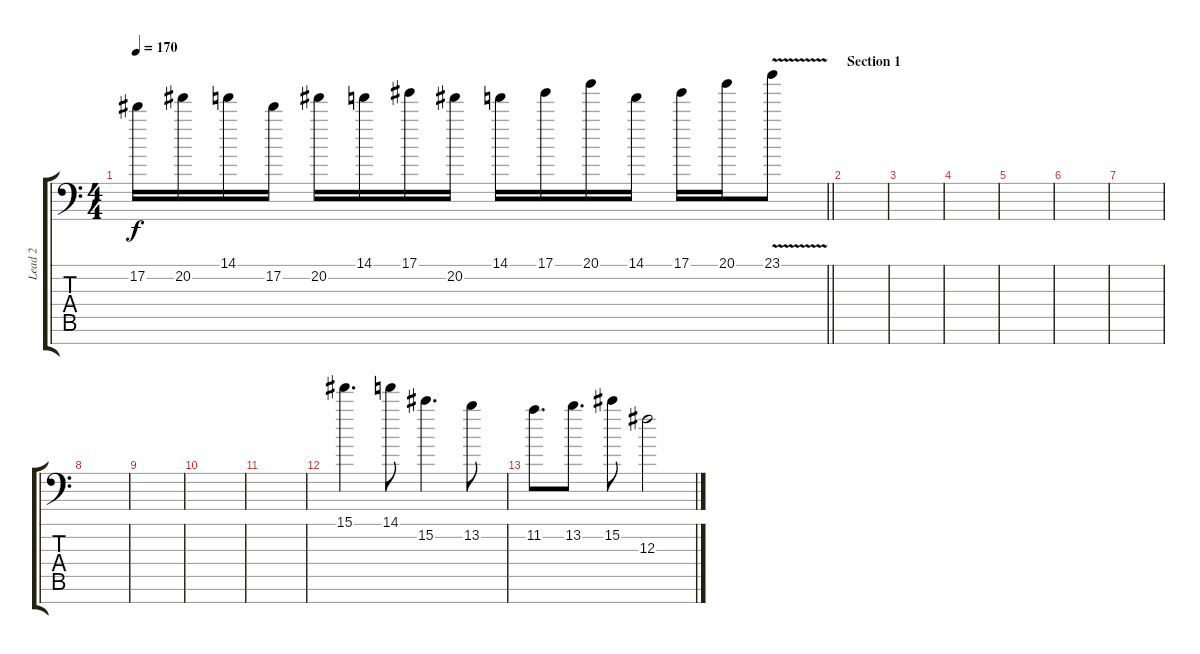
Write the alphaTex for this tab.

\track ("Lead 2" "Lead 2") {instrument distortionguitar}
\staff {score tabs}
\tuning (Eb4 Bb3 Gb3 Db3 Ab2 Eb2 C-1) {hide}
\ts (4 4)
\tempo 170
\clef f4
\barLineRight lightlight
\ks c
17.2.16{dy f} 20.2.16 14.1.16 17.2.16 20.2.16 14.1.16 17.1.16 20.2.16 14.1.16 17.1.16 20.1.16 14.1.16 17.1.16 20.1.16 23.1{v}.8 |
\section ("" "Section 1")
|
|
|
|
|
|
|
|
|
|
15.1.4{d} 14.1.8 15.2.4{d} 13.2.8 |
11.2.8{d} 13.2.8{d} 15.2.8 12.3.2
